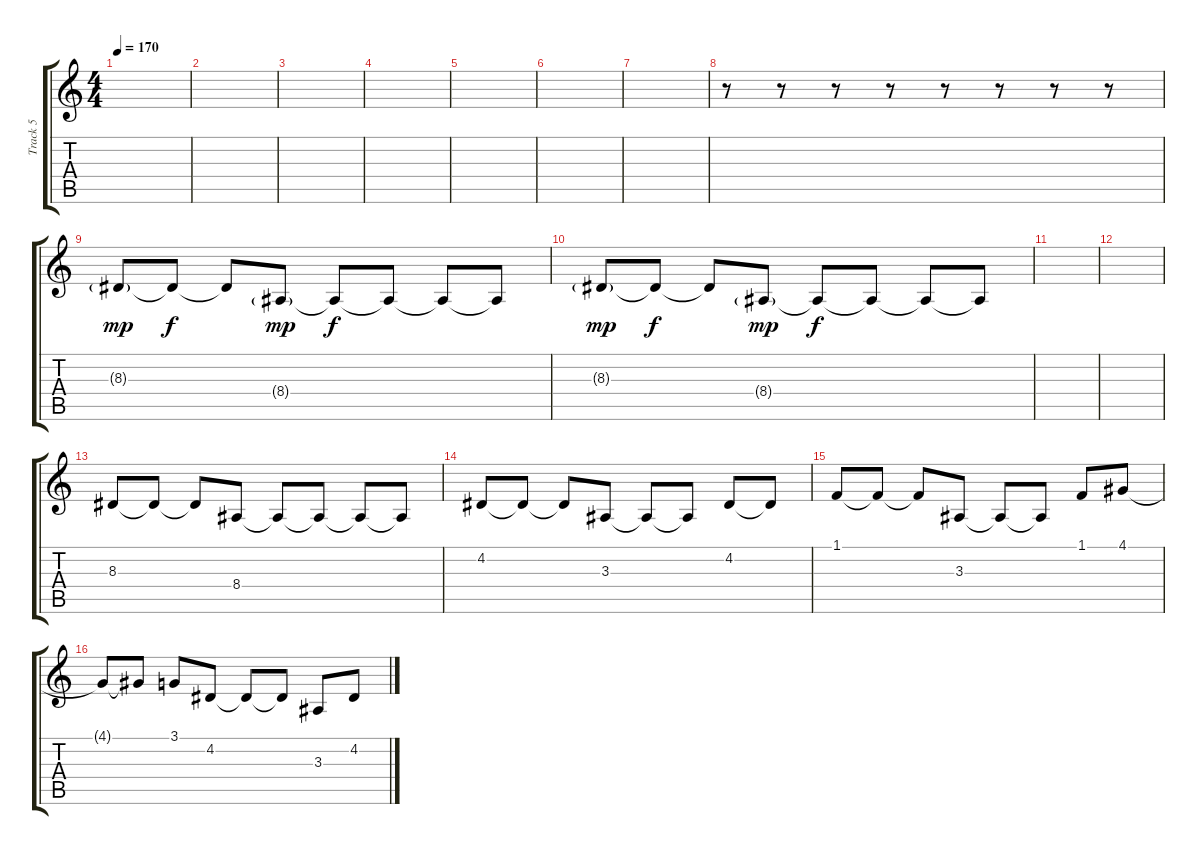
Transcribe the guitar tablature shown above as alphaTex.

\track ("Track 5" "Track 5") {instrument lead2sawtooth}
\staff {score tabs}
\tuning (E4 B3 G3 D3 A2 E2) {hide}
\ts (4 4)
\tempo 170
\clef g2
\ks c
|
|
|
|
|
|
|
r.8 r.8 r.8 r.8 r.8 r.8 r.8 r.8 |
8.3{g}.8{dy mp instrument acousticgrandpiano} 8.3{t}.8{dy f} 8.3{t}.8 8.4{g}.8{dy mp} 8.4{t}.8{dy f} 8.4{t}.8 8.4{t}.8 8.4{t}.8 |
8.3{g}.8{dy mp} 8.3{t}.8{dy f} 8.3{t}.8 8.4{g}.8{dy mp} 8.4{t}.8{dy f} 8.4{t}.8 8.4{t}.8 8.4{t}.8 |
|
|
8.3.8{instrument acousticgrandpiano} 8.3{t}.8 8.3{t}.8 8.4.8 8.4{t}.8 8.4{t}.8 8.4{t}.8 8.4{t}.8{instrument lead2sawtooth} |
4.2.8 4.2{t}.8 4.2{t}.8 3.3.8 3.3{t}.8 3.3{t}.8 4.2.8 4.2{t}.8 |
1.1.8 1.1{t}.8 1.1{t}.8 3.3.8 3.3{t}.8 3.3{t}.8 1.1.8 4.1.8 |
4.1{t}.8 4.1{t}.8 3.1.8 4.2.8 4.2{t}.8 4.2{t}.8 3.3.8 4.2.8
